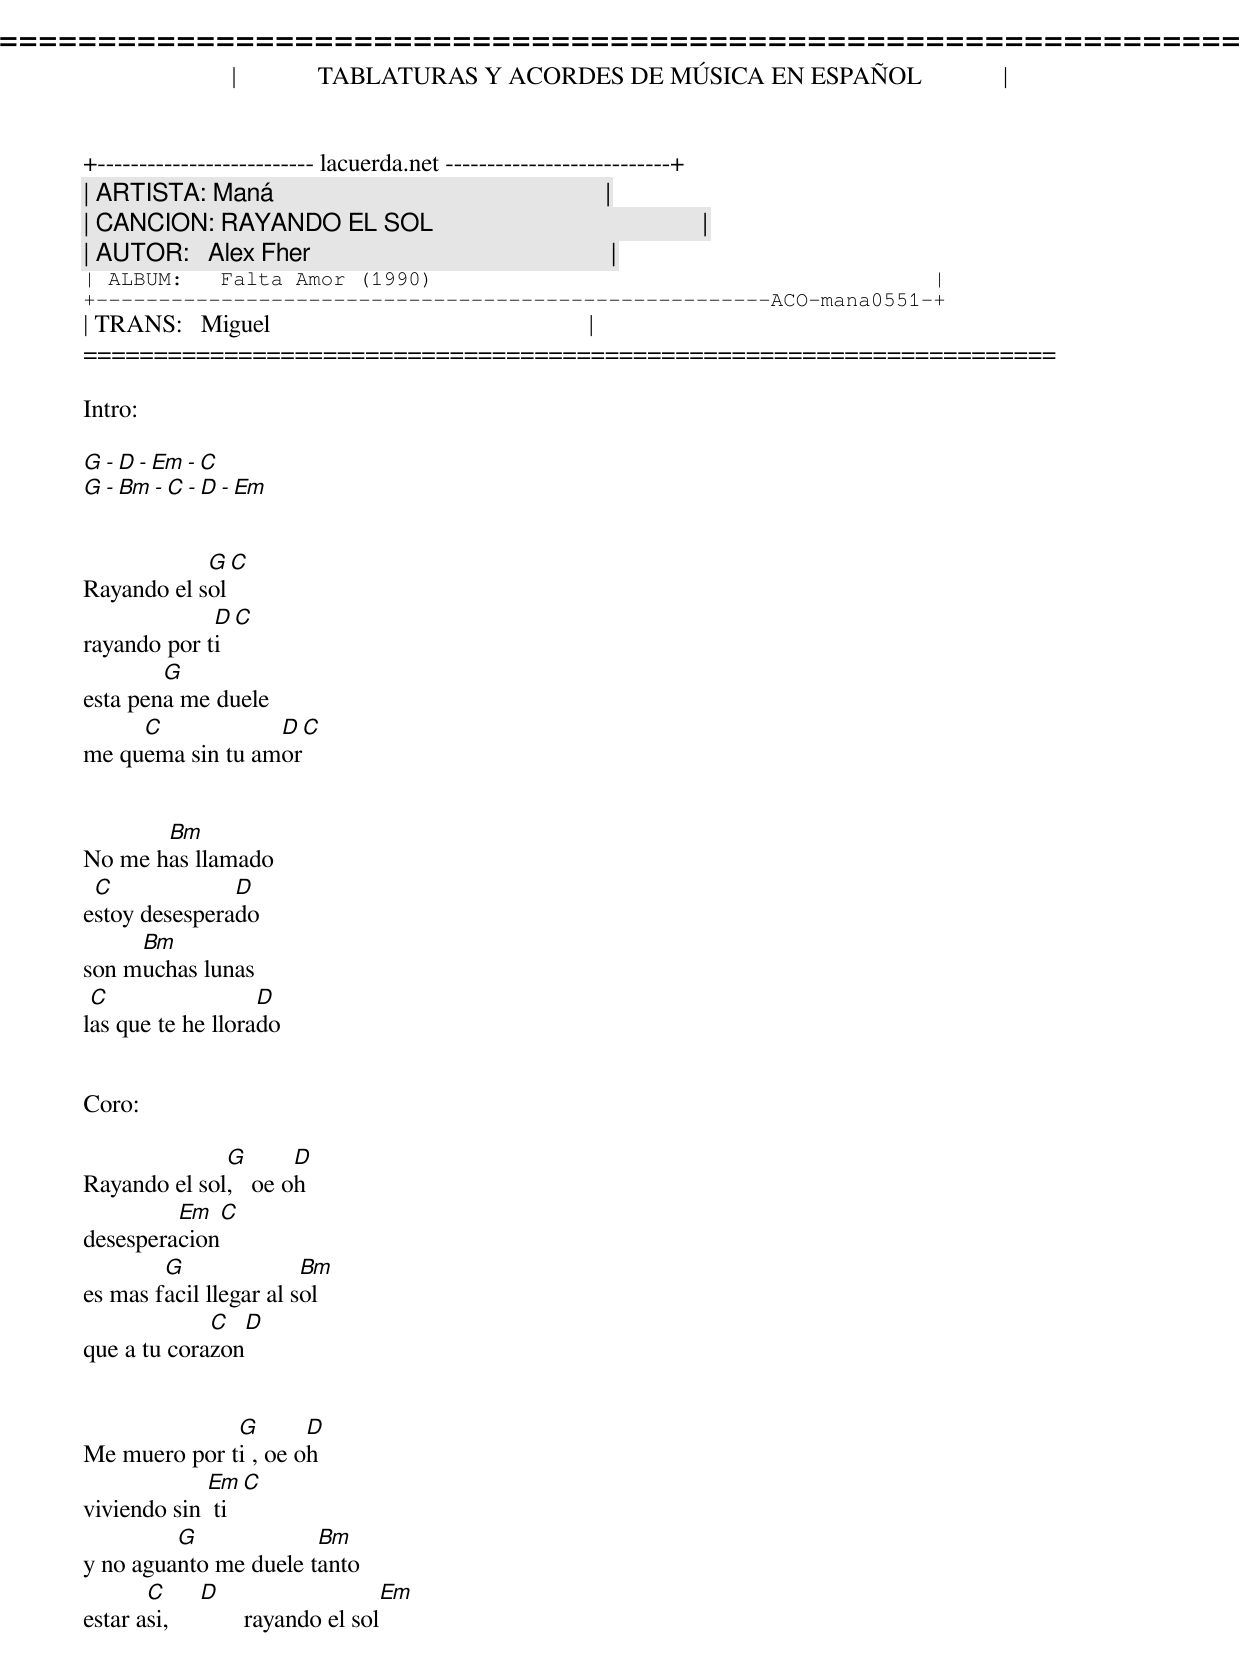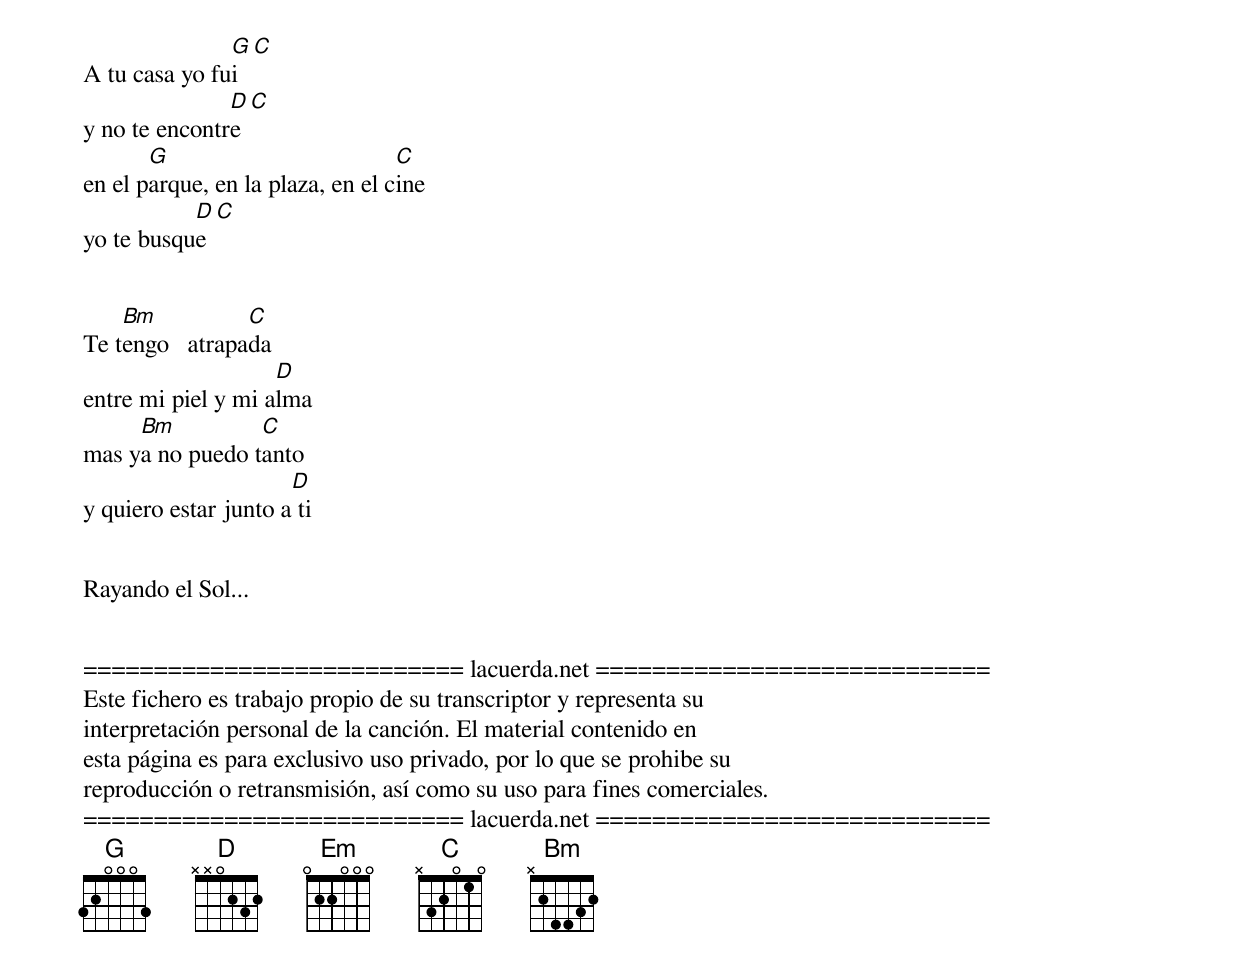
=====================================================================
|             TABLATURAS Y ACORDES DE MÚSICA EN ESPAÑOL             |
+-------------------------- lacuerda.net ---------------------------+
| ARTISTA: Maná                                                     |
| CANCION: RAYANDO EL SOL                                           |
| AUTOR:   Alex Fher                                                |
| ALBUM:   Falta Amor (1990)                                        |
+------------------------------------------------------ACO-mana0551-+
| TRANS:   Miguel                                                   |
=====================================================================

Intro:

    G -  D -  Em -  C
    G -  Bm -  C -  D -  Em


            G       C
Rayando el sol
             D      C
rayando por ti
        G
esta pena me duele
     C            D     C
me quema sin tu amor


       Bm
No me has llamado
 C             D
estoy desesperado
     Bm
son muchas lunas
 C                 D
las que te he llorado


Coro:

              G       D
Rayando el sol,   oe oh
         Em        C
desesperacion
        G               Bm
es mas facil llegar al sol
             C         D
que a tu corazon


              G       D
Me muero por ti , oe oh
             Em       C
viviendo sin  ti
         G             Bm
y no aguanto me duele tanto
       C       D                    Em
estar asi,            rayando el sol


               G        C
A tu casa yo fui
               D        C
y no te encontre
       G                          C
en el parque, en la plaza, en el cine
           D       C
yo te busque


    Bm           C
Te tengo   atrapada
                    D
entre mi piel y mi alma
     Bm          C
mas ya no puedo tanto
                      D
y quiero estar junto a ti


Rayando el Sol...


=========================== lacuerda.net ============================
Este fichero es trabajo propio de su transcriptor y representa su
interpretación personal de la canción. El material contenido en
esta página es para exclusivo uso privado, por lo que se prohibe su
reproducción o retransmisión, así como su uso para fines comerciales.
=========================== lacuerda.net ============================
